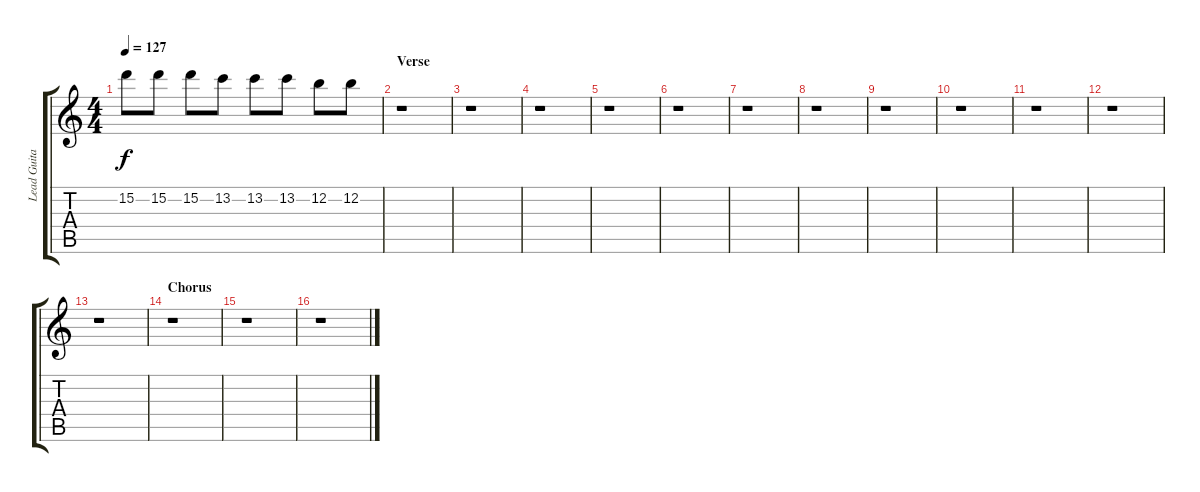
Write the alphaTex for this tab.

\track ("Lead Guitar 1" "Lead Guita") {instrument distortionguitar}
\staff {score tabs}
\tuning (E4 B3 G3 D3 A2 E2) {hide}
\ts (4 4)
\tempo 127
\clef g2
\ks c
15.2.8{dy f} 15.2.8 15.2.8 13.2.8 13.2.8 13.2.8 12.2.8 12.2.8 |
\section ("" "Verse")
r.1 |
r.1 |
r.1 |
r.1 |
r.1 |
r.1 |
r.1 |
r.1 |
r.1 |
r.1 |
r.1 |
r.1 |
\section ("" "Chorus")
r.1 |
r.1 |
r.1
